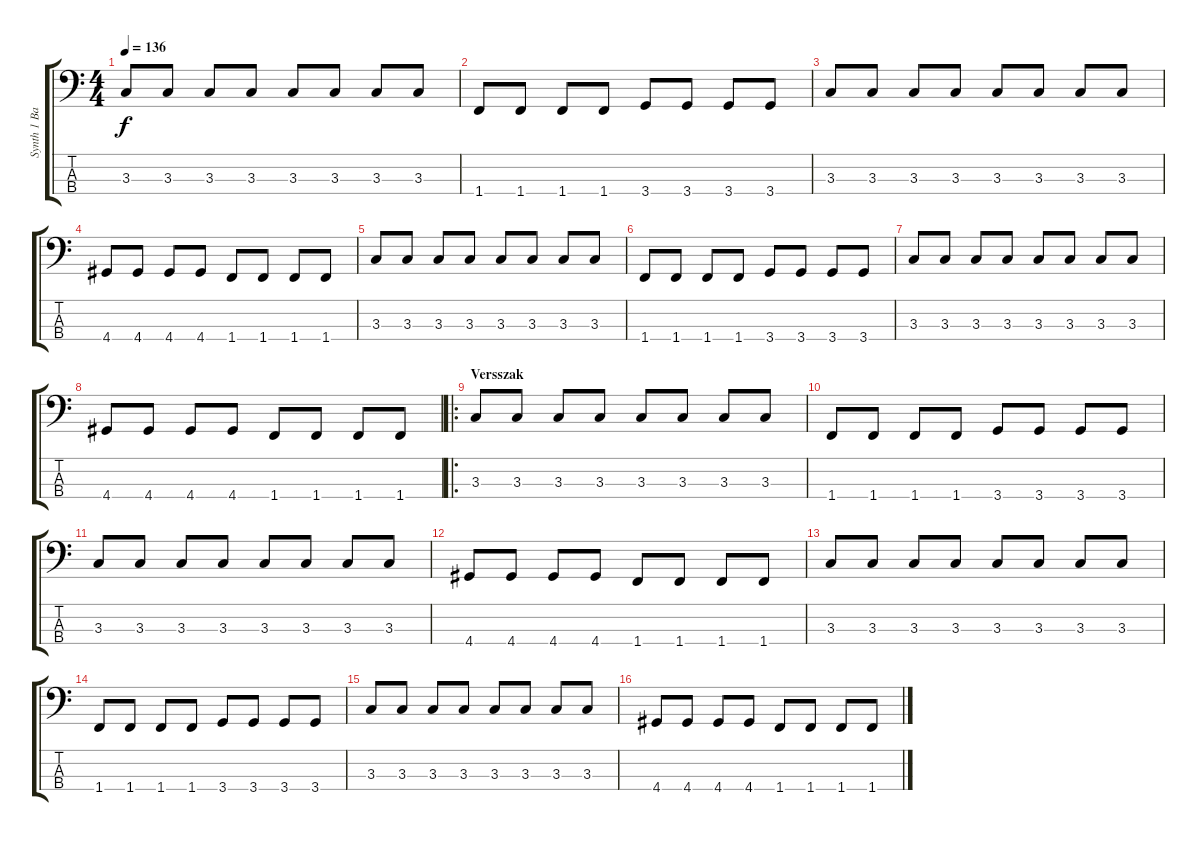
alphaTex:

\track ("Synth 1 Bass" "Synth 1 Ba") {instrument synthbass1}
\staff {score tabs}
\tuning (G2 D2 A1 E1) {hide}
\ts (4 4)
\tempo 136
\clef f4
\ks c
3.3.8{dy f} 3.3.8 3.3.8 3.3.8 3.3.8 3.3.8 3.3.8 3.3.8 |
1.4.8 1.4.8 1.4.8 1.4.8 3.4.8 3.4.8 3.4.8 3.4.8 |
3.3.8 3.3.8 3.3.8 3.3.8 3.3.8 3.3.8 3.3.8 3.3.8 |
4.4.8 4.4.8 4.4.8 4.4.8 1.4.8 1.4.8 1.4.8 1.4.8 |
3.3.8 3.3.8 3.3.8 3.3.8 3.3.8 3.3.8 3.3.8 3.3.8 |
1.4.8 1.4.8 1.4.8 1.4.8 3.4.8 3.4.8 3.4.8 3.4.8 |
3.3.8 3.3.8 3.3.8 3.3.8 3.3.8 3.3.8 3.3.8 3.3.8 |
4.4.8 4.4.8 4.4.8 4.4.8 1.4.8 1.4.8 1.4.8 1.4.8 |
\ro
\section ("" "Versszak")
3.3.8 3.3.8 3.3.8 3.3.8 3.3.8 3.3.8 3.3.8 3.3.8 |
1.4.8 1.4.8 1.4.8 1.4.8 3.4.8 3.4.8 3.4.8 3.4.8 |
3.3.8 3.3.8 3.3.8 3.3.8 3.3.8 3.3.8 3.3.8 3.3.8 |
4.4.8 4.4.8 4.4.8 4.4.8 1.4.8 1.4.8 1.4.8 1.4.8 |
3.3.8 3.3.8 3.3.8 3.3.8 3.3.8 3.3.8 3.3.8 3.3.8 |
1.4.8 1.4.8 1.4.8 1.4.8 3.4.8 3.4.8 3.4.8 3.4.8 |
3.3.8 3.3.8 3.3.8 3.3.8 3.3.8 3.3.8 3.3.8 3.3.8 |
4.4.8 4.4.8 4.4.8 4.4.8 1.4.8 1.4.8 1.4.8 1.4.8
